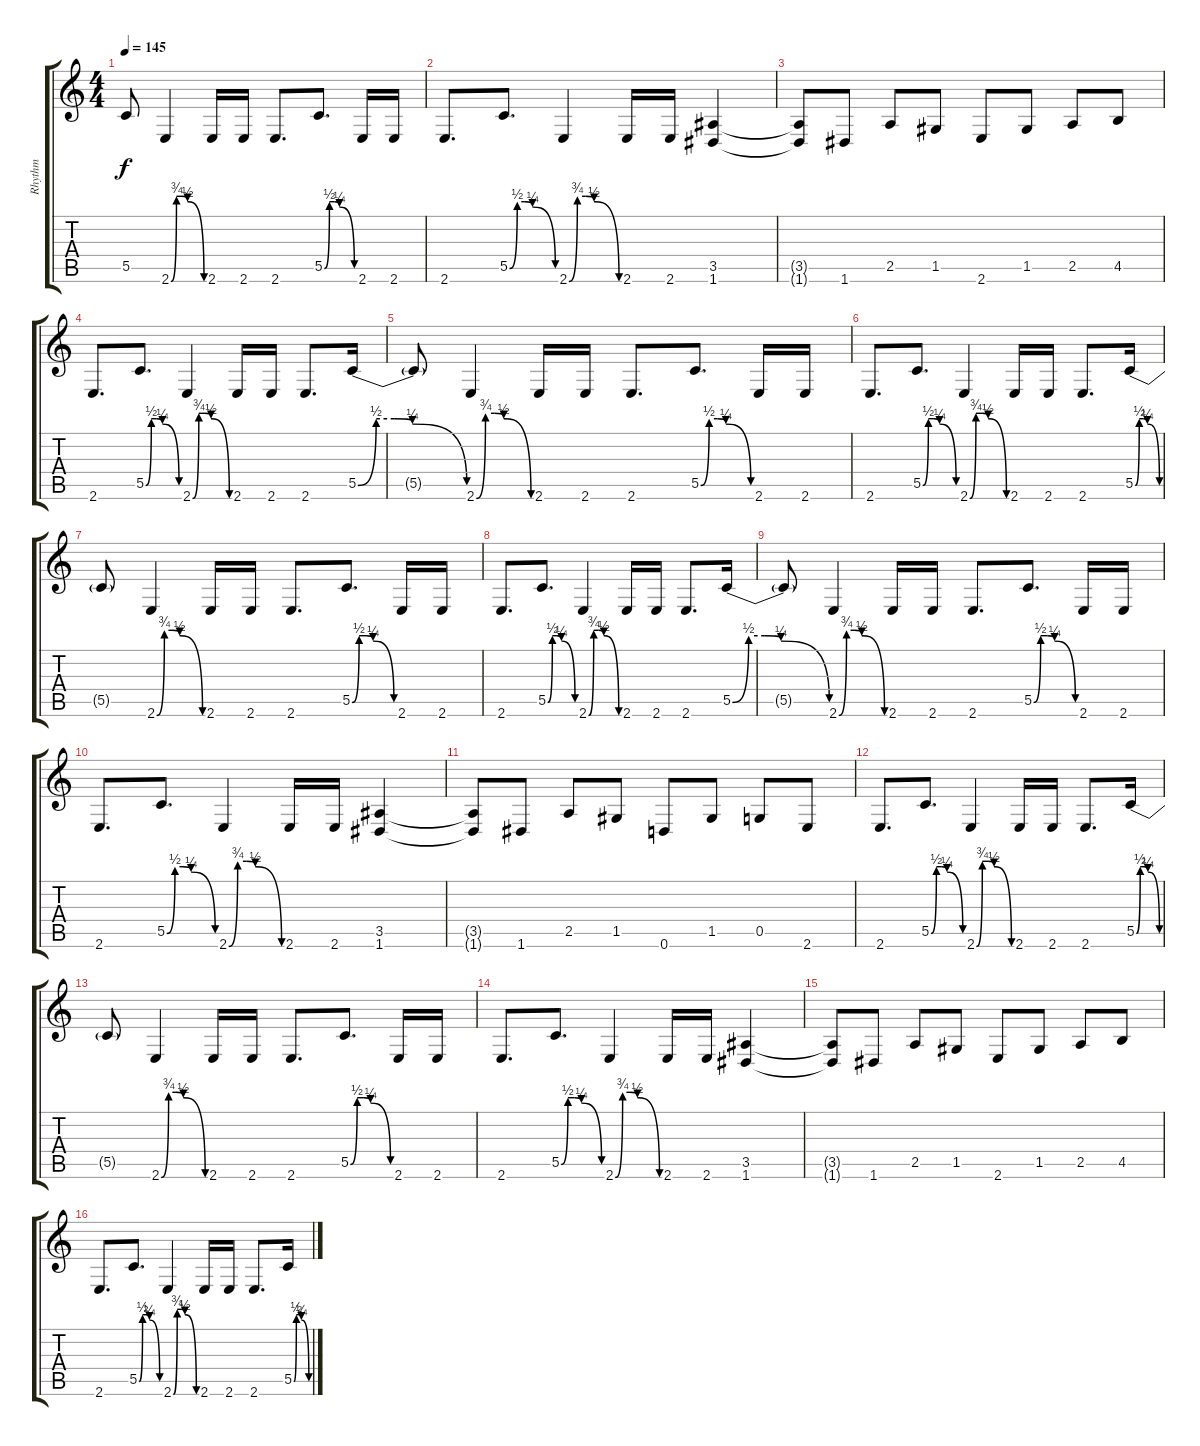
\track ("Rhythm" "Rhythm") {instrument distortionguitar}
\staff {score tabs}
\tuning (D4 A3 F3 C3 G2 D2) {hide}
\ts (4 4)
\tempo 145
\clef g2
\ks c
5.5{t}.8{dy f} 2.6{be (custom 0 0 10 3 20 3 30 2 60 0)}.4 2.6.16 2.6.16 2.6.8{d} 5.5{be (custom 0 0 10 2 20 2 30 1 60 0)}.8{d} 2.6.16 2.6.16 |
2.6.8{d} 5.5{be (custom 0 0 10 2 20 2 30 1 60 0)}.8{d} 2.6{be (custom 0 0 10 3 20 3 30 2 60 0)}.4 2.6.16 2.6.16 (3.5 1.6).4 |
(3.5{t} 1.6{t}).8 1.6.8 2.5.8 1.5.8 2.6.8 1.5.8 2.5.8 4.5.8 |
2.6.8{d} 5.5{be (custom 0 0 10 2 20 2 30 1 60 0)}.8{d} 2.6{be (custom 0 0 10 3 20 3 30 2 60 0)}.4 2.6.16 2.6.16 2.6.8{d} 5.5{be (custom 0 0 10 2 20 2 30 1 60 0)}.16 |
5.5{t}.8 2.6{be (custom 0 0 10 3 20 3 30 2 60 0)}.4 2.6.16 2.6.16 2.6.8{d} 5.5{be (custom 0 0 10 2 20 2 30 1 60 0)}.8{d} 2.6.16 2.6.16 |
2.6.8{d} 5.5{be (custom 0 0 10 2 20 2 30 1 60 0)}.8{d} 2.6{be (custom 0 0 10 3 20 3 30 2 60 0)}.4 2.6.16 2.6.16 2.6.8{d} 5.5{be (custom 0 0 10 2 20 2 30 1 60 0)}.16 |
5.5{t}.8 2.6{be (custom 0 0 10 3 20 3 30 2 60 0)}.4 2.6.16 2.6.16 2.6.8{d} 5.5{be (custom 0 0 10 2 20 2 30 1 60 0)}.8{d} 2.6.16 2.6.16 |
2.6.8{d} 5.5{be (custom 0 0 10 2 20 2 30 1 60 0)}.8{d} 2.6{be (custom 0 0 10 3 20 3 30 2 60 0)}.4 2.6.16 2.6.16 2.6.8{d} 5.5{be (custom 0 0 10 2 20 2 30 1 60 0)}.16 |
5.5{t}.8 2.6{be (custom 0 0 10 3 20 3 30 2 60 0)}.4 2.6.16 2.6.16 2.6.8{d} 5.5{be (custom 0 0 10 2 20 2 30 1 60 0)}.8{d} 2.6.16 2.6.16 |
2.6.8{d} 5.5{be (custom 0 0 10 2 20 2 30 1 60 0)}.8{d} 2.6{be (custom 0 0 10 3 20 3 30 2 60 0)}.4 2.6.16 2.6.16 (3.5 1.6).4 |
(3.5{t} 1.6{t}).8 1.6.8 2.5.8 1.5.8 0.6.8 1.5.8 0.5.8 2.6.8 |
2.6.8{d} 5.5{be (custom 0 0 10 2 20 2 30 1 60 0)}.8{d} 2.6{be (custom 0 0 10 3 20 3 30 2 60 0)}.4 2.6.16 2.6.16 2.6.8{d} 5.5{be (custom 0 0 10 2 20 2 30 1 60 0)}.16 |
5.5{t}.8 2.6{be (custom 0 0 10 3 20 3 30 2 60 0)}.4 2.6.16 2.6.16 2.6.8{d} 5.5{be (custom 0 0 10 2 20 2 30 1 60 0)}.8{d} 2.6.16 2.6.16 |
2.6.8{d} 5.5{be (custom 0 0 10 2 20 2 30 1 60 0)}.8{d} 2.6{be (custom 0 0 10 3 20 3 30 2 60 0)}.4 2.6.16 2.6.16 (3.5 1.6).4 |
(3.5{t} 1.6{t}).8 1.6.8 2.5.8 1.5.8 2.6.8 1.5.8 2.5.8 4.5.8 |
2.6.8{d} 5.5{be (custom 0 0 10 2 20 2 30 1 60 0)}.8{d} 2.6{be (custom 0 0 10 3 20 3 30 2 60 0)}.4 2.6.16 2.6.16 2.6.8{d} 5.5{be (custom 0 0 10 2 20 2 30 1 60 0)}.16
